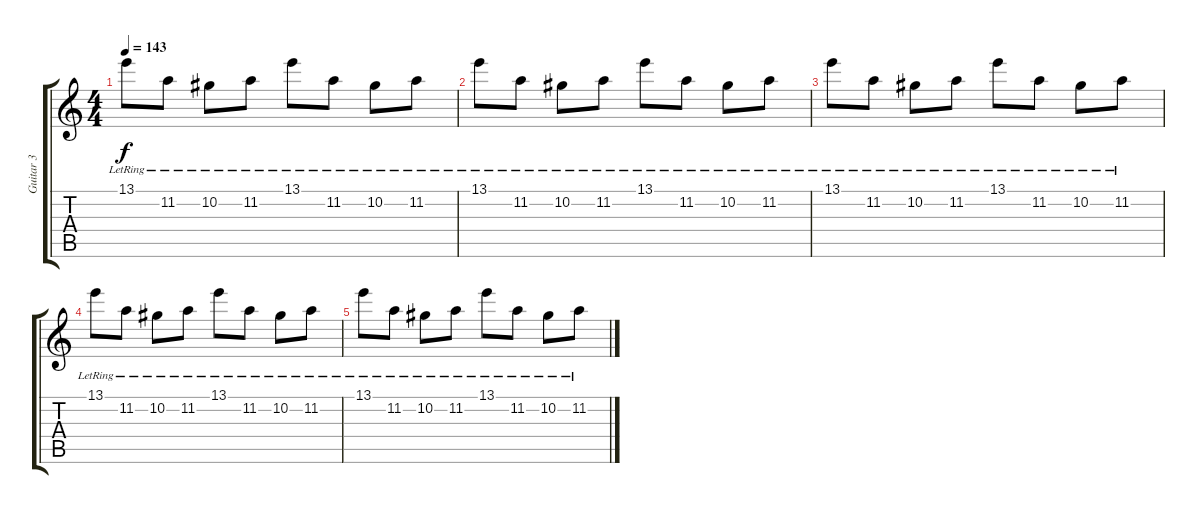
\track ("Guitar 3" "Guitar 3") {instrument overdrivenguitar}
\staff {score tabs}
\tuning (Eb4 Bb3 Gb3 Db3 Ab2 Db2) {hide}
\ts (4 4)
\tempo 143
\clef g2
\ks c
13.1{lr}.8{dy f} 11.2{lr}.8 10.2{lr}.8 11.2{lr}.8 13.1{lr}.8 11.2{lr}.8 10.2{lr}.8 11.2{lr}.8 |
13.1{lr}.8{volume 0} 11.2{lr}.8 10.2{lr}.8 11.2{lr}.8 13.1{lr}.8 11.2{lr}.8 10.2{lr}.8 11.2{lr}.8 |
13.1{lr}.8 11.2{lr}.8 10.2{lr}.8 11.2{lr}.8 13.1{lr}.8 11.2{lr}.8 10.2{lr}.8 11.2{lr}.8 |
13.1{lr}.8 11.2{lr}.8 10.2{lr}.8 11.2{lr}.8 13.1{lr}.8 11.2{lr}.8 10.2{lr}.8 11.2{lr}.8 |
13.1{lr}.8 11.2{lr}.8 10.2{lr}.8 11.2{lr}.8 13.1{lr}.8 11.2{lr}.8 10.2{lr}.8 11.2{lr}.8
